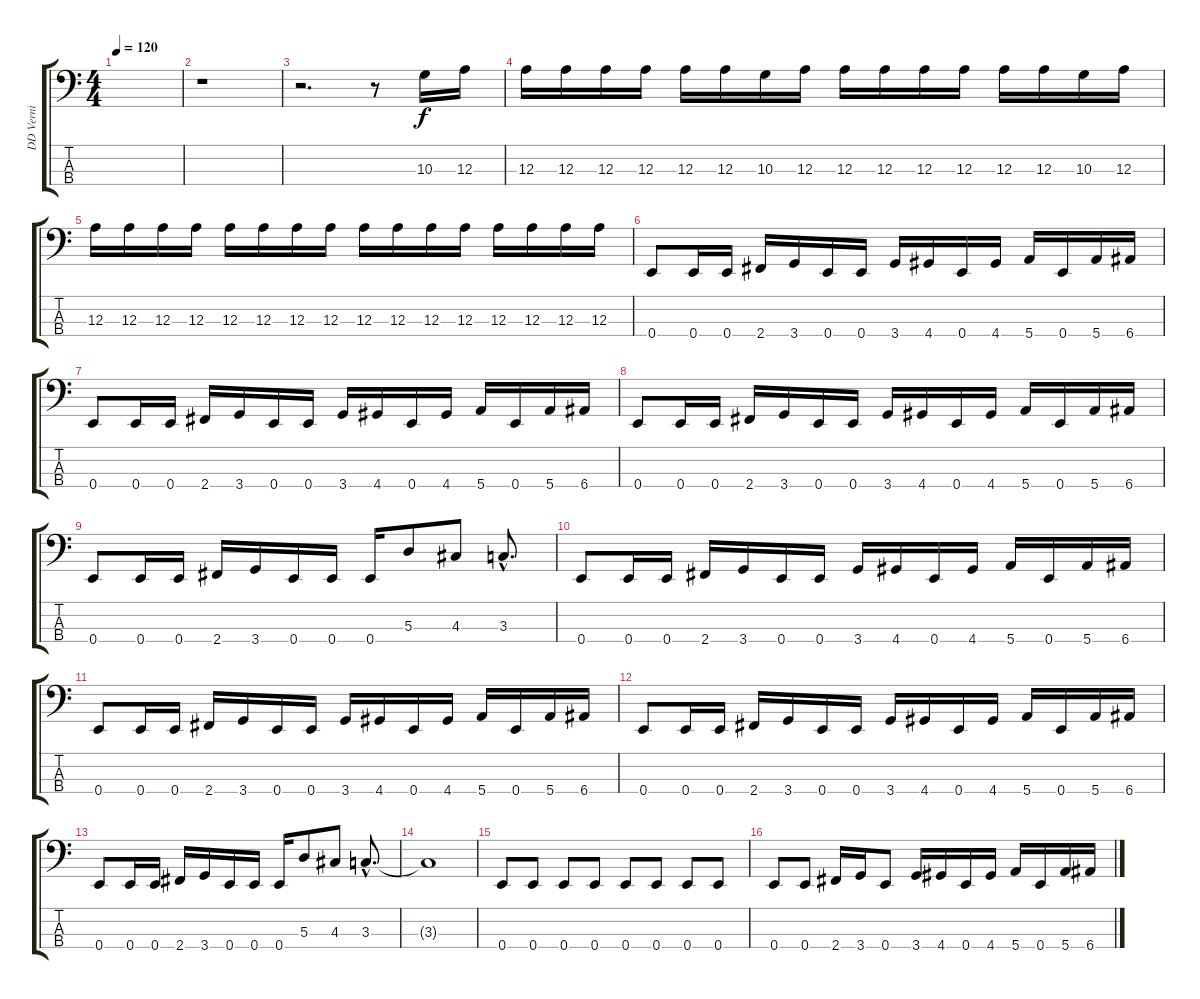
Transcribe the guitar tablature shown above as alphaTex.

\track ("DD Verni" "DD Verni") {instrument electricbasspick}
\staff {score tabs}
\tuning (G2 D2 A1 E1) {hide}
\ts (4 4)
\tempo 120
\clef f4
\ks c
|
r.1 |
r.2{d} r.8 10.3.16 12.3.16 |
12.3.16 12.3.16 12.3.16 12.3.16 12.3.16 12.3.16 10.3.16 12.3.16 12.3.16 12.3.16 12.3.16 12.3.16 12.3.16 12.3.16 10.3.16 12.3.16 |
12.3.16 12.3.16 12.3.16 12.3.16 12.3.16 12.3.16 12.3.16 12.3.16 12.3.16 12.3.16 12.3.16 12.3.16 12.3.16 12.3.16 12.3.16 12.3.16 |
0.4.8 0.4.16 0.4.16 2.4.16 3.4.16 0.4.16 0.4.16 3.4.16 4.4.16 0.4.16 4.4.16 5.4.16 0.4.16 5.4.16 6.4.16 |
0.4.8 0.4.16 0.4.16 2.4.16 3.4.16 0.4.16 0.4.16 3.4.16 4.4.16 0.4.16 4.4.16 5.4.16 0.4.16 5.4.16 6.4.16 |
0.4.8 0.4.16 0.4.16 2.4.16 3.4.16 0.4.16 0.4.16 3.4.16 4.4.16 0.4.16 4.4.16 5.4.16 0.4.16 5.4.16 6.4.16 |
0.4.8 0.4.16 0.4.16 2.4.16 3.4.16 0.4.16 0.4.16 0.4.16 5.3.8 4.3.8 3.3{hac}.8{d} |
0.4.8 0.4.16 0.4.16 2.4.16 3.4.16 0.4.16 0.4.16 3.4.16 4.4.16 0.4.16 4.4.16 5.4.16 0.4.16 5.4.16 6.4.16 |
0.4.8 0.4.16 0.4.16 2.4.16 3.4.16 0.4.16 0.4.16 3.4.16 4.4.16 0.4.16 4.4.16 5.4.16 0.4.16 5.4.16 6.4.16 |
0.4.8 0.4.16 0.4.16 2.4.16 3.4.16 0.4.16 0.4.16 3.4.16 4.4.16 0.4.16 4.4.16 5.4.16 0.4.16 5.4.16 6.4.16 |
0.4.8 0.4.16 0.4.16 2.4.16 3.4.16 0.4.16 0.4.16 0.4.16 5.3.8 4.3.8 3.3{hac}.8{d} |
3.3{t}.1 |
0.4.8 0.4.8 0.4.8 0.4.8 0.4.8 0.4.8 0.4.8 0.4.8 |
0.4.8 0.4.8 2.4.16 3.4.16 0.4.8 3.4.16 4.4.16 0.4.16 4.4.16 5.4.16 0.4.16 5.4.16 6.4.16
